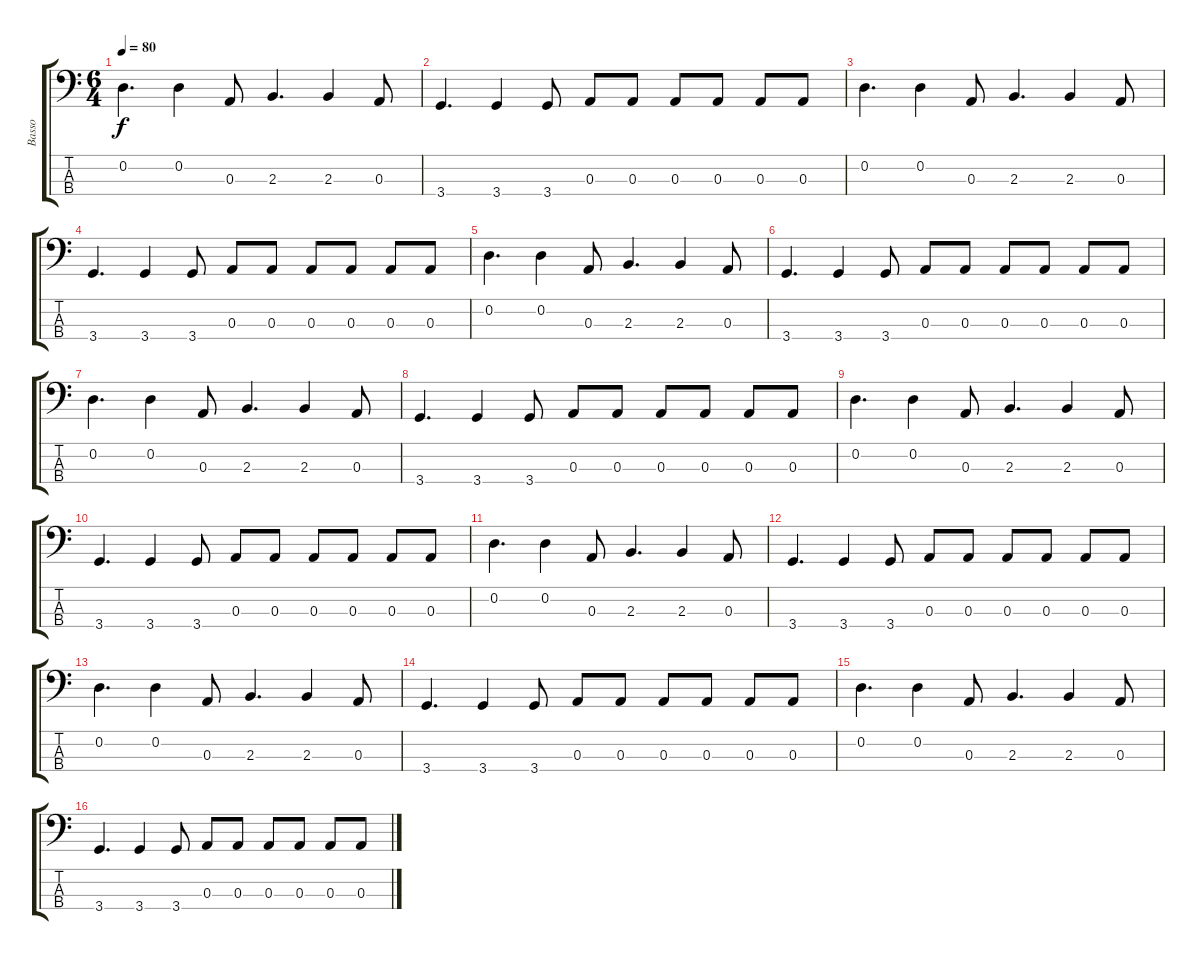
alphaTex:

\track ("Basso" "Basso") {instrument electricbassfinger}
\staff {score tabs}
\tuning (G2 D2 A1 E1) {hide}
\ts (6 4)
\tempo 80
\clef f4
\ks c
0.2.4{d dy f} 0.2.4 0.3.8 2.3.4{d} 2.3.4 0.3.8 |
3.4.4{d} 3.4.4 3.4.8 0.3.8 0.3.8 0.3.8 0.3.8 0.3.8 0.3.8 |
0.2.4{d} 0.2.4 0.3.8 2.3.4{d} 2.3.4 0.3.8 |
3.4.4{d} 3.4.4 3.4.8 0.3.8 0.3.8 0.3.8 0.3.8 0.3.8 0.3.8 |
0.2.4{d} 0.2.4 0.3.8 2.3.4{d} 2.3.4 0.3.8 |
3.4.4{d} 3.4.4 3.4.8 0.3.8 0.3.8 0.3.8 0.3.8 0.3.8 0.3.8 |
0.2.4{d} 0.2.4 0.3.8 2.3.4{d} 2.3.4 0.3.8 |
3.4.4{d} 3.4.4 3.4.8 0.3.8 0.3.8 0.3.8 0.3.8 0.3.8 0.3.8 |
0.2.4{d} 0.2.4 0.3.8 2.3.4{d} 2.3.4 0.3.8 |
3.4.4{d} 3.4.4 3.4.8 0.3.8 0.3.8 0.3.8 0.3.8 0.3.8 0.3.8 |
0.2.4{d} 0.2.4 0.3.8 2.3.4{d} 2.3.4 0.3.8 |
3.4.4{d} 3.4.4 3.4.8 0.3.8 0.3.8 0.3.8 0.3.8 0.3.8 0.3.8 |
0.2.4{d} 0.2.4 0.3.8 2.3.4{d} 2.3.4 0.3.8 |
3.4.4{d} 3.4.4 3.4.8 0.3.8 0.3.8 0.3.8 0.3.8 0.3.8 0.3.8 |
0.2.4{d} 0.2.4 0.3.8 2.3.4{d} 2.3.4 0.3.8 |
3.4.4{d} 3.4.4 3.4.8 0.3.8 0.3.8 0.3.8 0.3.8 0.3.8 0.3.8
